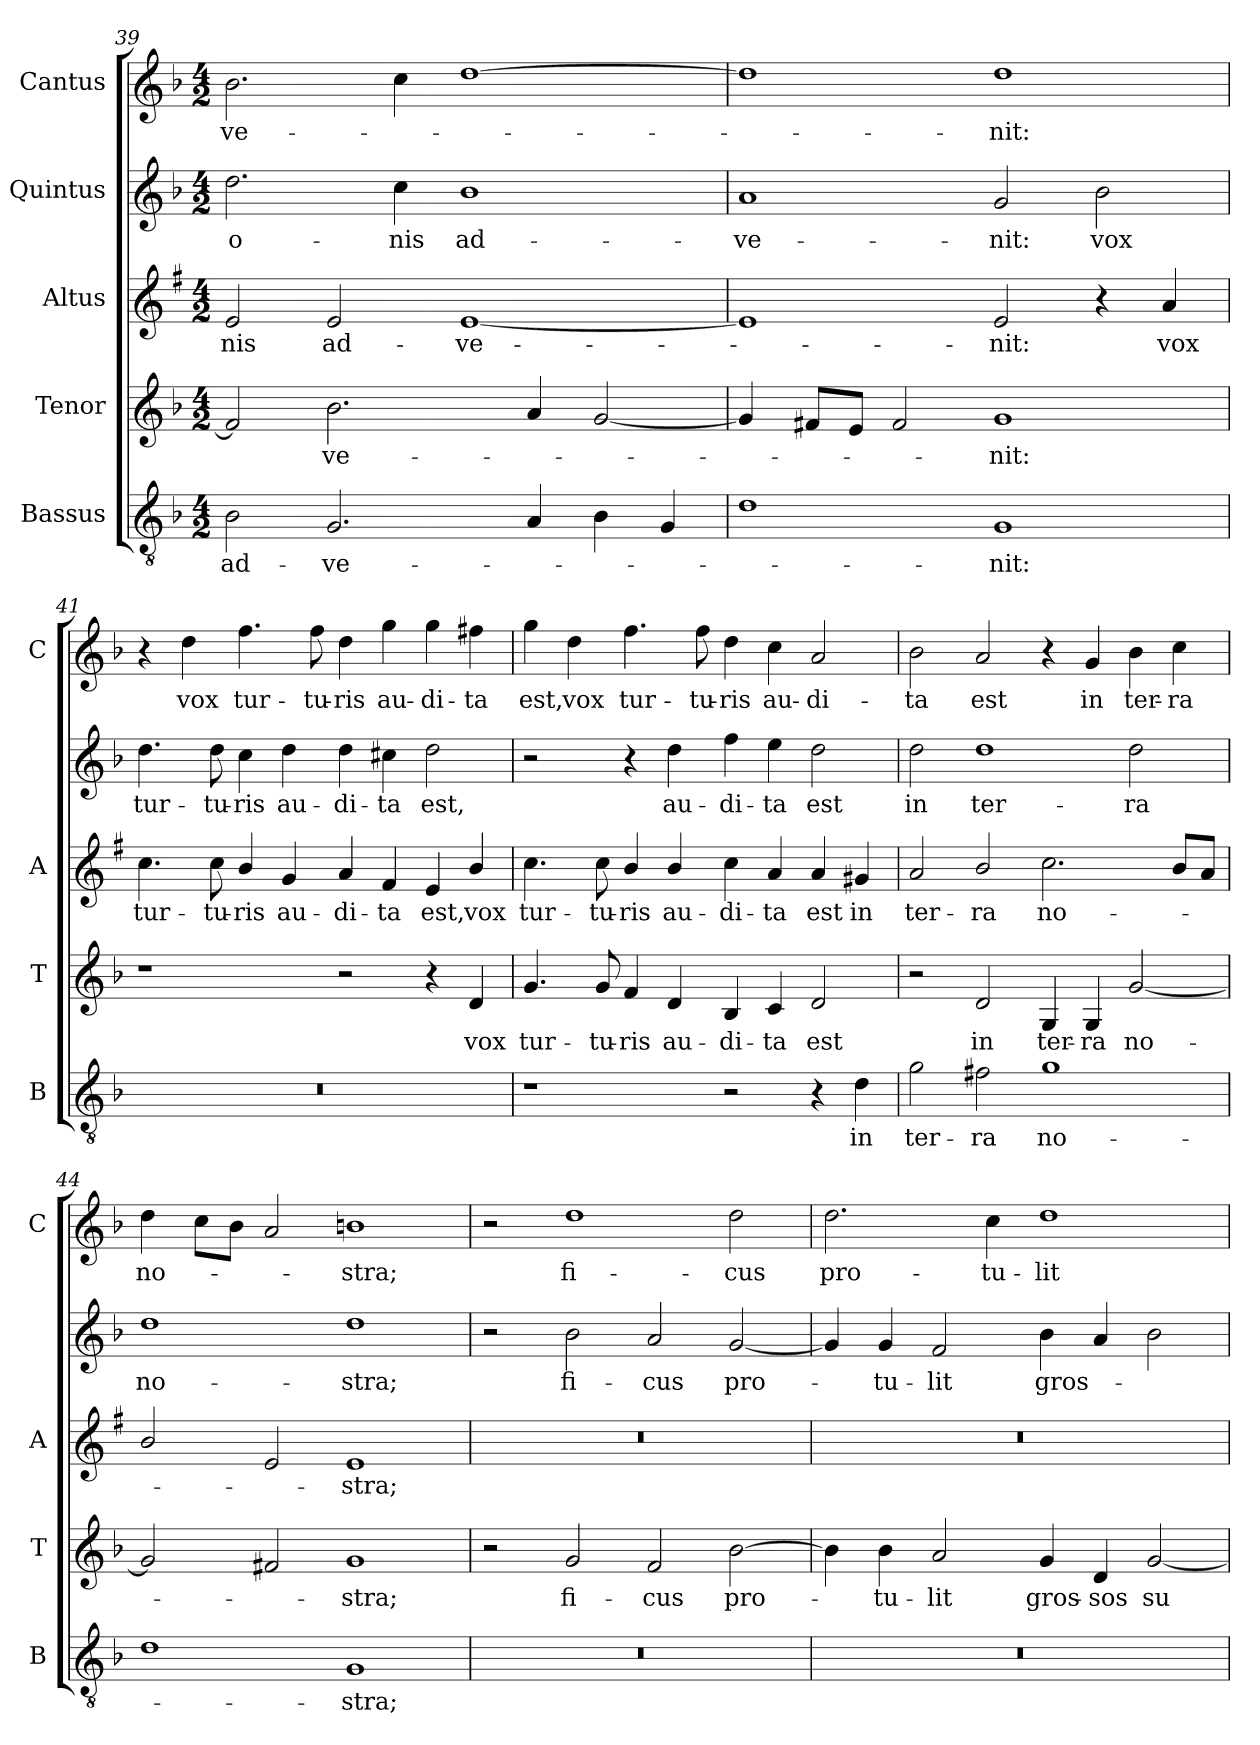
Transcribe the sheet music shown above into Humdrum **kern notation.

**kern	**text	**kern	**text	**kern	**text	**kern	**text	**kern	**text
*part5	*part5	*part4	*part4	*part3	*part3	*part2	*part2	*part1	*part1
*staff5	*staff5	*staff4	*staff4	*staff3	*staff3	*staff2	*staff2	*staff1	*staff1
*I"Bassus	*	*I"Tenor	*	*I"Altus	*	*I"Quintus	*	*I"Cantus	*
*I'B	*	*I'T	*	*I'A	*	*	*	*I'C	*
*clefGv2	*	*clefG2	*	*clefG2	*	*clefG2	*	*clefG2	*
*	*	*	*	*ITrd1c2	*	*	*	*	*
*k[b-]	*	*k[b-]	*	*k[b-]	*	*k[b-]	*	*k[b-]	*
*F:	*	*F:	*	*F:	*	*F:	*	*F:	*
*M4/2	*	*M4/2	*	*M4/2	*	*M4/2	*	*M4/2	*
=39	=39	=39	=39	=39	=39	=39	=39	=39	=39
!	!LO:LY:b	!	!	!	!LO:LY:b	!	!LO:LY:b	!	!LO:LY:b
2B-\	ad-	2f/]	.	2d/	-nis	2.dd\	-o-	2.b-\	-ve-
!	!LO:LY:b	!	!LO:LY:b	!	!LO:LY:b	!	!	!	!
2.G/	-ve-	2.b-\	-ve-	2d/	ad-	.	.	.	.
!	!	!	!	!	!	!	!LO:LY:b	!	!
.	.	.	.	.	.	4cc\	-nis	4cc\	.
!	!	!	!	!	!LO:LY:b	!	!LO:LY:b	!	!
.	.	.	.	[1d	-ve-	1b-	ad-	[1dd	.
4A/	.	4a/	.	.	.	.	.	.	.
4B-\	.	[2g/	.	.	.	.	.	.	.
4G/	.	.	.	.	.	.	.	.	.
=40	=40	=40	=40	=40	=40	=40	=40	=40	=40
!	!	!	!	!	!	!	!LO:LY:b	!	!
1d	.	4g/]	.	1d]	.	1a	-ve-	1dd]	.
.	.	8f#X/L	.	.	.	.	.	.	.
.	.	8e/J	.	.	.	.	.	.	.
.	.	2f#/	.	.	.	.	.	.	.
!	!LO:LY:b	!	!LO:LY:b	!	!LO:LY:b	!	!LO:LY:b	!	!LO:LY:b
1G	-nit:	1g	-nit:	2d/	-nit:	2g/	-nit:	1dd	-nit:
!	!	!	!	!	!	!	!LO:LY:b	!	!
.	.	.	.	4r	.	2b-\	vox	.	.
!	!	!	!	!	!LO:LY:b	!	!	!	!
.	.	.	.	4g/	vox	.	.	.	.
=41	=41	=41	=41	=41	=41	=41	=41	=41	=41
!	!	!	!	!	!LO:LY:b	!	!LO:LY:b	!	!
0r	.	1r	.	4.b-\	tur-	4.dd\	tur-	4r	.
!	!	!	!	!	!	!	!	!	!LO:LY:b
.	.	.	.	.	.	.	.	4dd\	vox
!	!	!	!	!	!LO:LY:b	!	!LO:LY:b	!	!
.	.	.	.	8b-\	-tu-	8dd\	-tu-	.	.
!	!	!	!	!	!LO:LY:b	!	!LO:LY:b	!	!LO:LY:b
.	.	.	.	4a/	-ris	4cc\	-ris	4.ff\	tur-
!	!	!	!	!	!LO:LY:b	!	!LO:LY:b	!	!
.	.	.	.	4f/	au-	4dd\	au-	.	.
!	!	!	!	!	!	!	!	!	!LO:LY:b
.	.	.	.	.	.	.	.	8ff\	-tu-
!	!	!	!	!	!LO:LY:b	!	!LO:LY:b	!	!LO:LY:b
.	.	2r	.	4g/	-di-	4dd\	-di-	4dd\	-ris
!	!	!	!	!	!LO:LY:b	!	!LO:LY:b	!	!LO:LY:b
.	.	.	.	4e/	-ta	4cc#X\	-ta	4gg\	au-
!	!	!	!	!	!LO:LY:b	!	!LO:LY:b	!	!LO:LY:b
.	.	4r	.	4d/	est,	2dd\	est,	4gg\	-di-
!	!	!	!LO:LY:b	!	!LO:LY:b	!	!	!	!LO:LY:b
.	.	4d/	vox	4a/	vox	.	.	4ff#X\	-ta
!!LO:LB:g=z
=42	=42	=42	=42	=42	=42	=42	=42	=42	=42
!	!	!	!LO:LY:b	!	!LO:LY:b	!	!	!	!LO:LY:b
1r	.	4.g/	tur-	4.b-\	tur-	2r	.	4gg\	est,
!	!	!	!	!	!	!	!	!	!LO:LY:b
.	.	.	.	.	.	.	.	4dd\	vox
!	!	!	!LO:LY:b	!	!LO:LY:b	!	!	!	!
.	.	8g/	-tu-	8b-\	-tu-	.	.	.	.
!	!	!	!LO:LY:b	!	!LO:LY:b	!	!	!	!LO:LY:b
.	.	4f/	-ris	4a/	-ris	4r	.	4.ff\	tur-
!	!	!	!LO:LY:b	!	!LO:LY:b	!	!LO:LY:b	!	!
.	.	4d/	au-	4a/	au-	4dd\	au-	.	.
!	!	!	!	!	!	!	!	!	!LO:LY:b
.	.	.	.	.	.	.	.	8ff\	-tu-
!	!	!	!LO:LY:b	!	!LO:LY:b	!	!LO:LY:b	!	!LO:LY:b
2r	.	4B-/	-di-	4b-\	-di-	4ff\	-di-	4dd\	-ris
!	!	!	!LO:LY:b	!	!LO:LY:b	!	!LO:LY:b	!	!LO:LY:b
.	.	4c/	-ta	4g/	-ta	4ee\	-ta	4cc\	au-
!	!	!	!LO:LY:b	!	!LO:LY:b	!	!LO:LY:b	!	!LO:LY:b
4r	.	2d/	est	4g/	est	2dd\	est	2a/	-di-
!	!LO:LY:b	!	!	!	!LO:LY:b	!	!	!	!
4d\	in	.	.	4f#X/	in	.	.	.	.
=43	=43	=43	=43	=43	=43	=43	=43	=43	=43
!	!LO:LY:b	!	!	!	!LO:LY:b	!	!LO:LY:b	!	!LO:LY:b
2g\	ter-	2r	.	2g/	ter-	2dd\	in	2b-\	-ta
!	!LO:LY:b	!	!LO:LY:b	!	!LO:LY:b	!	!LO:LY:b	!	!LO:LY:b
2f#X\	-ra	2d/	in	2a/	-ra	1dd	ter-	2a/	est
!	!LO:LY:b	!	!LO:LY:b	!	!LO:LY:b	!	!	!	!
1g	no-	4G/	ter-	2.b-\	no-	.	.	4r	.
!	!	!	!LO:LY:b	!	!	!	!	!	!LO:LY:b
.	.	4G/	-ra	.	.	.	.	4g/	in
!	!	!	!LO:LY:b	!	!	!	!LO:LY:b	!	!LO:LY:b
.	.	[2g/	no-	.	.	2dd\	-ra	4b-\	ter-
!	!	!	!	!	!	!	!	!	!LO:LY:b
.	.	.	.	8a/L	.	.	.	4cc\	-ra
.	.	.	.	8g/J	.	.	.	.	.
=44	=44	=44	=44	=44	=44	=44	=44	=44	=44
!	!	!	!	!	!	!	!LO:LY:b	!	!LO:LY:b
1d	.	2g/]	.	2a/	.	1dd	no-	4dd\	no-
.	.	.	.	.	.	.	.	8cc\L	.
.	.	.	.	.	.	.	.	8b-\J	.
.	.	2f#X/	.	2d/	.	.	.	2a/	.
!	!LO:LY:b	!	!LO:LY:b	!	!LO:LY:b	!	!LO:LY:b	!	!LO:LY:b
1G	-stra;	1g	-stra;	1d	-stra;	1dd	-stra;	1bn	-stra;
=45	=45	=45	=45	=45	=45	=45	=45	=45	=45
0r	.	2r	.	0r	.	2r	.	2r	.
!	!	!	!LO:LY:b	!	!	!	!LO:LY:b	!	!LO:LY:b
.	.	2g/	fi-	.	.	2b-\	fi-	1dd	fi-
!	!	!	!LO:LY:b	!	!	!	!LO:LY:b	!	!
.	.	2f/	-cus	.	.	2a/	-cus	.	.
!	!	!	!LO:LY:b	!	!	!	!LO:LY:b	!	!LO:LY:b
.	.	[2b-\	pro-	.	.	[2g/	pro-	2dd\	-cus
!!LO:LB:g=z
=46	=46	=46	=46	=46	=46	=46	=46	=46	=46
!	!	!	!	!	!	!	!	!	!LO:LY:b
0r	.	4b-\]	.	0r	.	4g/]	.	2.dd\	pro-
!	!	!	!LO:LY:b	!	!	!	!LO:LY:b	!	!
.	.	4b-\	-tu-	.	.	4g/	-tu-	.	.
!	!	!	!LO:LY:b	!	!	!	!LO:LY:b	!	!
.	.	2a/	-lit	.	.	2f/	-lit	.	.
!	!	!	!	!	!	!	!	!	!LO:LY:b
.	.	.	.	.	.	.	.	4cc\	-tu-
!	!	!	!LO:LY:b	!	!	!	!LO:LY:b	!	!LO:LY:b
.	.	4g/	gros-	.	.	4b-\	gros-	1dd	-lit
!	!	!	!LO:LY:b	!	!	!	!	!	!
.	.	4d/	-sos	.	.	4a/	.	.	.
!	!	!	!LO:LY:b	!	!	!	!	!	!
.	.	[2g/	su-	.	.	2b-\	.	.	.
=	=	=	=	=	=	=	=	=	=
*-	*-	*-	*-	*-	*-	*-	*-	*-	*-
